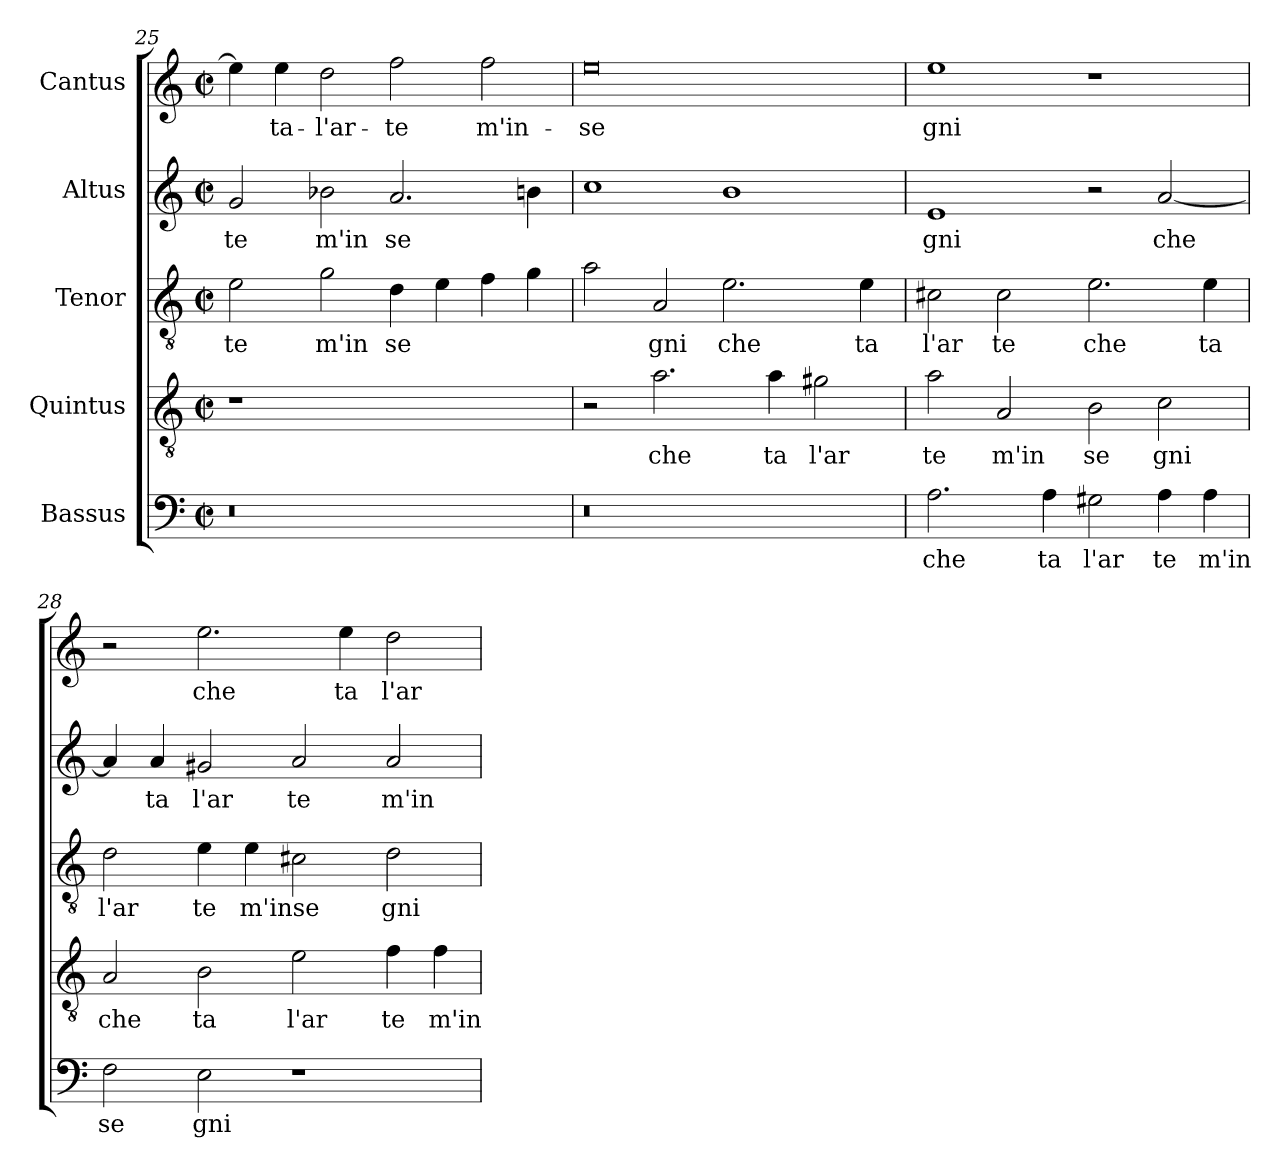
**kern	**text	**kern	**text	**kern	**text	**kern	**text	**kern	**text
*part5	*part5	*part4	*part4	*part3	*part3	*part2	*part2	*part1	*part1
*staff5	*staff5	*staff4	*staff4	*staff3	*staff3	*staff2	*staff2	*staff1	*staff1
*I"Bassus	*	*I"Quintus	*	*I"Tenor	*	*I"Altus	*	*I"Cantus	*
*clefF4	*	*clefGv2	*	*clefGv2	*	*clefG2	*	*clefG2	*
*k[]	*	*k[]	*	*k[]	*	*k[]	*	*k[]	*
*C:	*	*C:	*	*C:	*	*C:	*	*C:	*
*M2/2	*	*M2/2	*	*M2/2	*	*M2/2	*	*M2/2	*
*met(c|)	*	*met(c|)	*	*met(c|)	*	*met(c|)	*	*met(c|)	*
=25	=25	=25	=25	=25	=25	=25	=25	=25	=25
!	!	!	!	!	!LO:LY:b:cj	!	!LO:LY:b:cj	!	!LO:LY:b:cj
0r	.	1r	.	2e\	te	2g/	te	4ee\]	.
!	!	!	!	!	!	!	!	!	!LO:LY:b:cj
.	.	.	.	.	.	.	.	4ee\	ta-
!	!	!	!	!	!LO:LY:b:cj	!	!LO:LY:b:cj	!	!LO:LY:b:cj
.	.	.	.	2g\	m'in	2b-X\	m'in	2dd\	-l'ar-
!	!	!	!	!	!LO:LY:b:cj	!	!LO:LY:b:cj	!	!LO:LY:b:cj
.	.	1ryy	.	4d\	se	2.a/	se	2ff\	-te
!	!	!	!	!	!LO:LY:b:cj	!	!	!	!
.	.	.	.	4e\	.	.	.	.	.
!	!	!	!	!	!LO:LY:b:cj	!	!	!	!LO:LY:b:cj
.	.	.	.	4f\	.	.	.	2ff\	m'in-
!	!	!	!	!	!LO:LY:b:cj	!	!LO:LY:b:cj	!	!
.	.	.	.	4g\	.	4bn\	.	.	.
!!LO:PB:g=z
=26	=26	=26	=26	=26	=26	=26	=26	=26	=26
!	!	!	!	!	!LO:LY:b:cj	!	!LO:LY:b:cj	!	!LO:LY:b:cj
0r	.	2r	.	2a\	.	1cc	.	0ee	-se
!	!	!	!LO:LY:b:cj	!	!LO:LY:b:cj	!	!	!	!
.	.	2.a\	che	2A/	gni	.	.	.	.
!	!	!	!	!	!LO:LY:b:cj	!	!LO:LY:b:cj	!	!
.	.	.	.	2.e\	che	1b	.	.	.
!	!	!	!LO:LY:b:cj	!	!	!	!	!	!
.	.	4a\	ta	.	.	.	.	.	.
!	!	!	!LO:LY:b:cj	!	!	!	!	!	!
.	.	2g#X\	l'ar	.	.	.	.	.	.
!	!	!	!	!	!LO:LY:b:cj	!	!	!	!
.	.	.	.	4e\	ta	.	.	.	.
=27	=27	=27	=27	=27	=27	=27	=27	=27	=27
!	!LO:LY:b:cj	!	!LO:LY:b:cj	!	!LO:LY:b:cj	!	!LO:LY:b:cj	!	!LO:LY:b:cj
2.A\	che	2a\	te	2c#X\	l'ar	1e	gni	1ee	gni
!	!	!	!LO:LY:b:cj	!	!LO:LY:b:cj	!	!	!	!
.	.	2A/	m'in	2c#\	te	.	.	.	.
!	!LO:LY:b:cj	!	!	!	!	!	!	!	!
4A\	ta	.	.	.	.	.	.	.	.
!	!LO:LY:b:cj	!	!LO:LY:b:cj	!	!LO:LY:b:cj	!	!	!	!
2G#X\	l'ar	2B\	se	2.e\	che	2r	.	1r	.
!	!LO:LY:b:cj	!	!LO:LY:b:cj	!	!	!	!LO:LY:b:cj	!	!
4A\	te	2c\	gni	.	.	[<2a/	che	.	.
!	!LO:LY:b:cj	!	!	!	!LO:LY:b:cj	!	!	!	!
4A\	m'in	.	.	4e\	ta	.	.	.	.
=28	=28	=28	=28	=28	=28	=28	=28	=28	=28
!	!LO:LY:b:cj	!	!LO:LY:b:cj	!	!LO:LY:b:cj	!	!LO:LY:b:cj	!	!
2F\	se	2A/	che	2d\	l'ar	4a/]	.	2r	.
!	!	!	!	!	!	!	!LO:LY:b:cj	!	!
.	.	.	.	.	.	4a/	ta	.	.
!	!LO:LY:b:cj	!	!LO:LY:b:cj	!	!LO:LY:b:cj	!	!LO:LY:b:cj	!	!LO:LY:b:cj
2E\	gni	2B\	ta	4e\	te	2g#X/	l'ar	2.ee\	che
!	!	!	!	!	!LO:LY:b:cj	!	!	!	!
.	.	.	.	4e\	m'inse	.	.	.	.
!	!	!	!LO:LY:b:cj	!	!LO:LY:b:cj	!	!LO:LY:b:cj	!	!
1r	.	2e\	l'ar	2c#X\	.	2a/	te	.	.
!	!	!	!	!	!	!	!	!	!LO:LY:b:cj
.	.	.	.	.	.	.	.	4ee\	ta
!	!	!	!LO:LY:b:cj	!	!LO:LY:b:cj	!	!LO:LY:b:cj	!	!LO:LY:b:cj
.	.	4f\	te	2d\	gni	2a/	m'in	2dd\	l'ar
!	!	!	!LO:LY:b:cj	!	!	!	!	!	!
.	.	4f\	m'in	.	.	.	.	.	.
=	=	=	=	=	=	=	=	=	=
*-	*-	*-	*-	*-	*-	*-	*-	*-	*-
